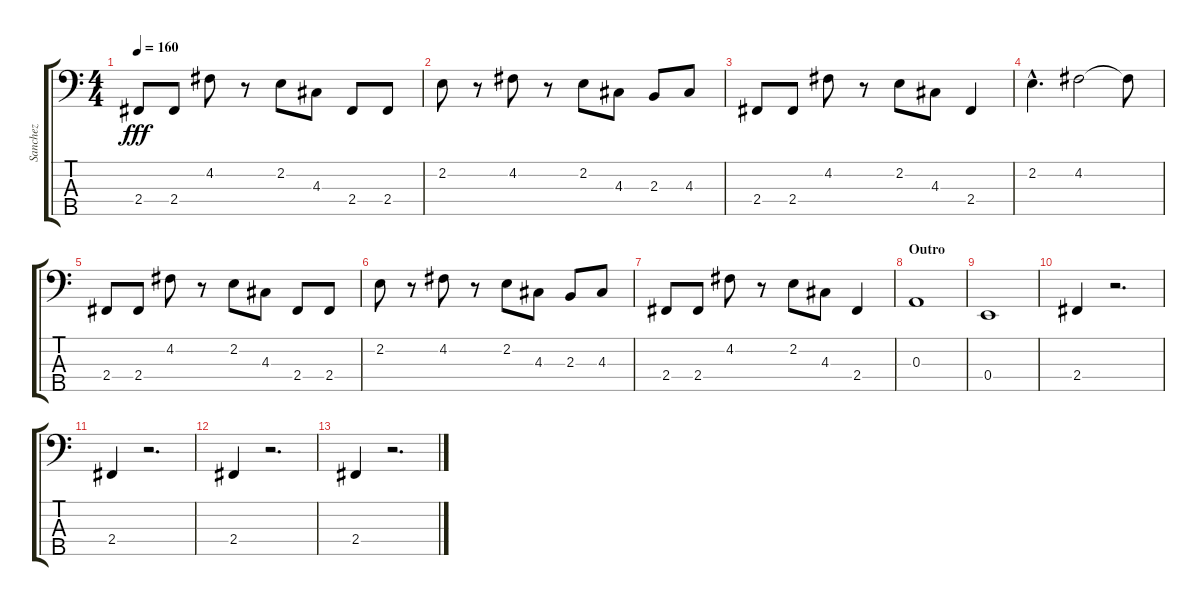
\track ("Sanchez" "Sanchez") {instrument electricbassfinger}
\staff {score tabs}
\tuning (G2 D2 A1 E1 B0) {hide}
\ts (4 4)
\tempo 160
\clef f4
\ks c
2.4.8{dy fff} 2.4.8 4.2.8 r.8 2.2.8 4.3.8 2.4.8 2.4.8 |
2.2.8 r.8 4.2.8 r.8 2.2.8 4.3.8 2.3.8 4.3.8 |
2.4.8 2.4.8 4.2.8 r.8 2.2.8 4.3.8 2.4.4 |
2.2{hac}.4{d} 4.2.2 4.2{t}.8 |
2.4.8 2.4.8 4.2.8 r.8 2.2.8 4.3.8 2.4.8 2.4.8 |
2.2.8 r.8 4.2.8 r.8 2.2.8 4.3.8 2.3.8 4.3.8 |
2.4.8 2.4.8 4.2.8 r.8 2.2.8 4.3.8 2.4.4 |
\section ("" "Outro")
0.3.1 |
0.4.1 |
2.4.4 r.2{d} |
2.4.4 r.2{d} |
2.4.4 r.2{d} |
2.4.4 r.2{d}
